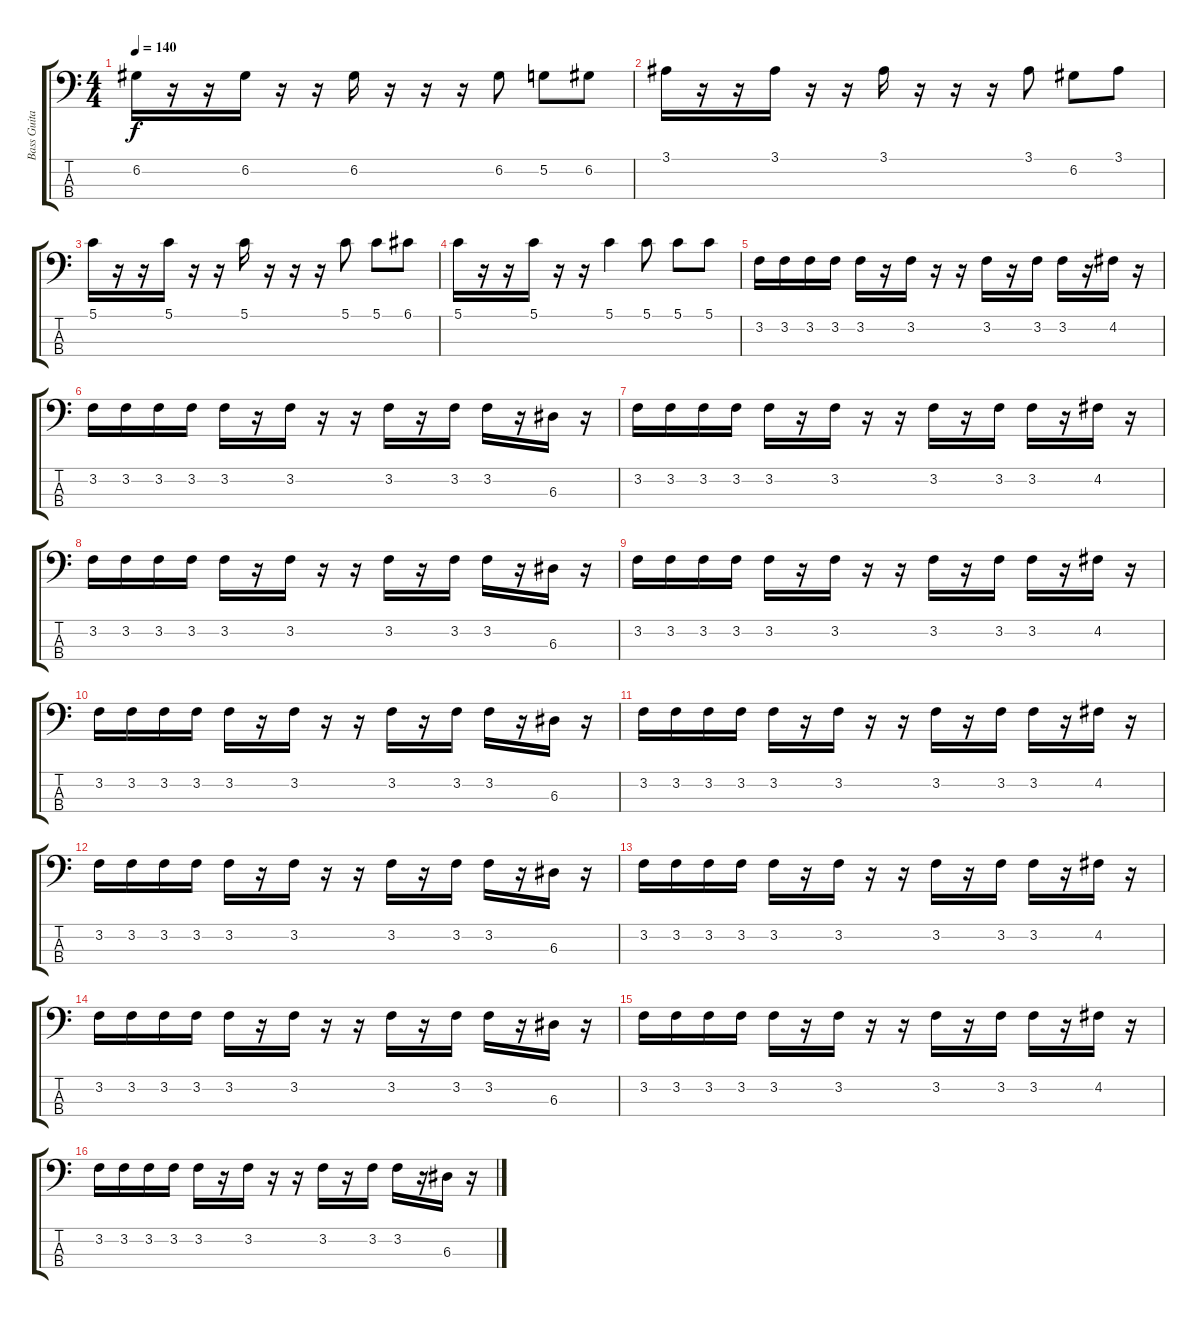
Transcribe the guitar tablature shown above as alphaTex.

\track ("Bass Guitar" "Bass Guita") {instrument electricbassfinger}
\staff {score tabs}
\tuning (G2 D2 A1 E1) {hide}
\ts (4 4)
\tempo 140
\clef f4
\ks c
6.2.16{dy f} r.16 r.16 6.2.16 r.16 r.16 6.2.16 r.16 r.16 r.16 6.2.8 5.2.8 6.2.8 |
3.1.16 r.16 r.16 3.1.16 r.16 r.16 3.1.16 r.16 r.16 r.16 3.1.8 6.2.8 3.1.8 |
5.1.16 r.16 r.16 5.1.16 r.16 r.16 5.1.16 r.16 r.16 r.16 5.1.8 5.1.8 6.1.8 |
5.1.16 r.16 r.16 5.1.16 r.16 r.16 5.1.4 5.1.8 5.1.8 5.1.8 |
3.2.16 3.2.16 3.2.16 3.2.16 3.2.16 r.16 3.2.16 r.16 r.16 3.2.16 r.16 3.2.16 3.2.16 r.16 4.2.16 r.16 |
3.2.16 3.2.16 3.2.16 3.2.16 3.2.16 r.16 3.2.16 r.16 r.16 3.2.16 r.16 3.2.16 3.2.16 r.16 6.3.16 r.16 |
3.2.16 3.2.16 3.2.16 3.2.16 3.2.16 r.16 3.2.16 r.16 r.16 3.2.16 r.16 3.2.16 3.2.16 r.16 4.2.16 r.16 |
3.2.16 3.2.16 3.2.16 3.2.16 3.2.16 r.16 3.2.16 r.16 r.16 3.2.16 r.16 3.2.16 3.2.16 r.16 6.3.16 r.16 |
3.2.16 3.2.16 3.2.16 3.2.16 3.2.16 r.16 3.2.16 r.16 r.16 3.2.16 r.16 3.2.16 3.2.16 r.16 4.2.16 r.16 |
3.2.16 3.2.16 3.2.16 3.2.16 3.2.16 r.16 3.2.16 r.16 r.16 3.2.16 r.16 3.2.16 3.2.16 r.16 6.3.16 r.16 |
3.2.16 3.2.16 3.2.16 3.2.16 3.2.16 r.16 3.2.16 r.16 r.16 3.2.16 r.16 3.2.16 3.2.16 r.16 4.2.16 r.16 |
3.2.16 3.2.16 3.2.16 3.2.16 3.2.16 r.16 3.2.16 r.16 r.16 3.2.16 r.16 3.2.16 3.2.16 r.16 6.3.16 r.16 |
3.2.16 3.2.16 3.2.16 3.2.16 3.2.16 r.16 3.2.16 r.16 r.16 3.2.16 r.16 3.2.16 3.2.16 r.16 4.2.16 r.16 |
3.2.16 3.2.16 3.2.16 3.2.16 3.2.16 r.16 3.2.16 r.16 r.16 3.2.16 r.16 3.2.16 3.2.16 r.16 6.3.16 r.16 |
3.2.16 3.2.16 3.2.16 3.2.16 3.2.16 r.16 3.2.16 r.16 r.16 3.2.16 r.16 3.2.16 3.2.16 r.16 4.2.16 r.16 |
3.2.16 3.2.16 3.2.16 3.2.16 3.2.16 r.16 3.2.16 r.16 r.16 3.2.16 r.16 3.2.16 3.2.16 r.16 6.3.16 r.16
